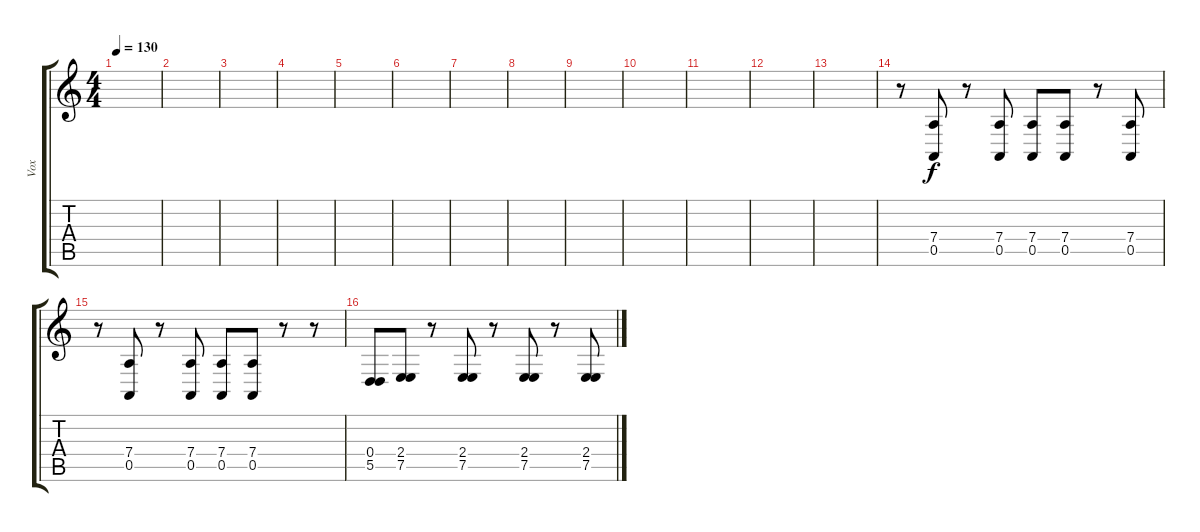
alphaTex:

\track ("Vox" "Vox") {instrument acousticgrandpiano}
\staff {score tabs}
\tuning (E4 B3 G3 D3 A2 E2) {hide}
\ts (4 4)
\tempo 130
\clef g2
\ks c
|
|
|
|
|
|
|
|
|
|
|
|
|
r.8 (7.4 0.5).8 r.8 (7.4 0.5).8 (7.4 0.5).8 (7.4 0.5).8 r.8 (7.4 0.5).8 |
r.8 (7.4 0.5).8 r.8 (7.4 0.5).8 (7.4 0.5).8 (7.4 0.5).8 r.8 r.8 |
(0.4 5.5).8 (2.4 7.5).8 r.8 (2.4 7.5).8 r.8 (2.4 7.5).8 r.8 (2.4 7.5).8
